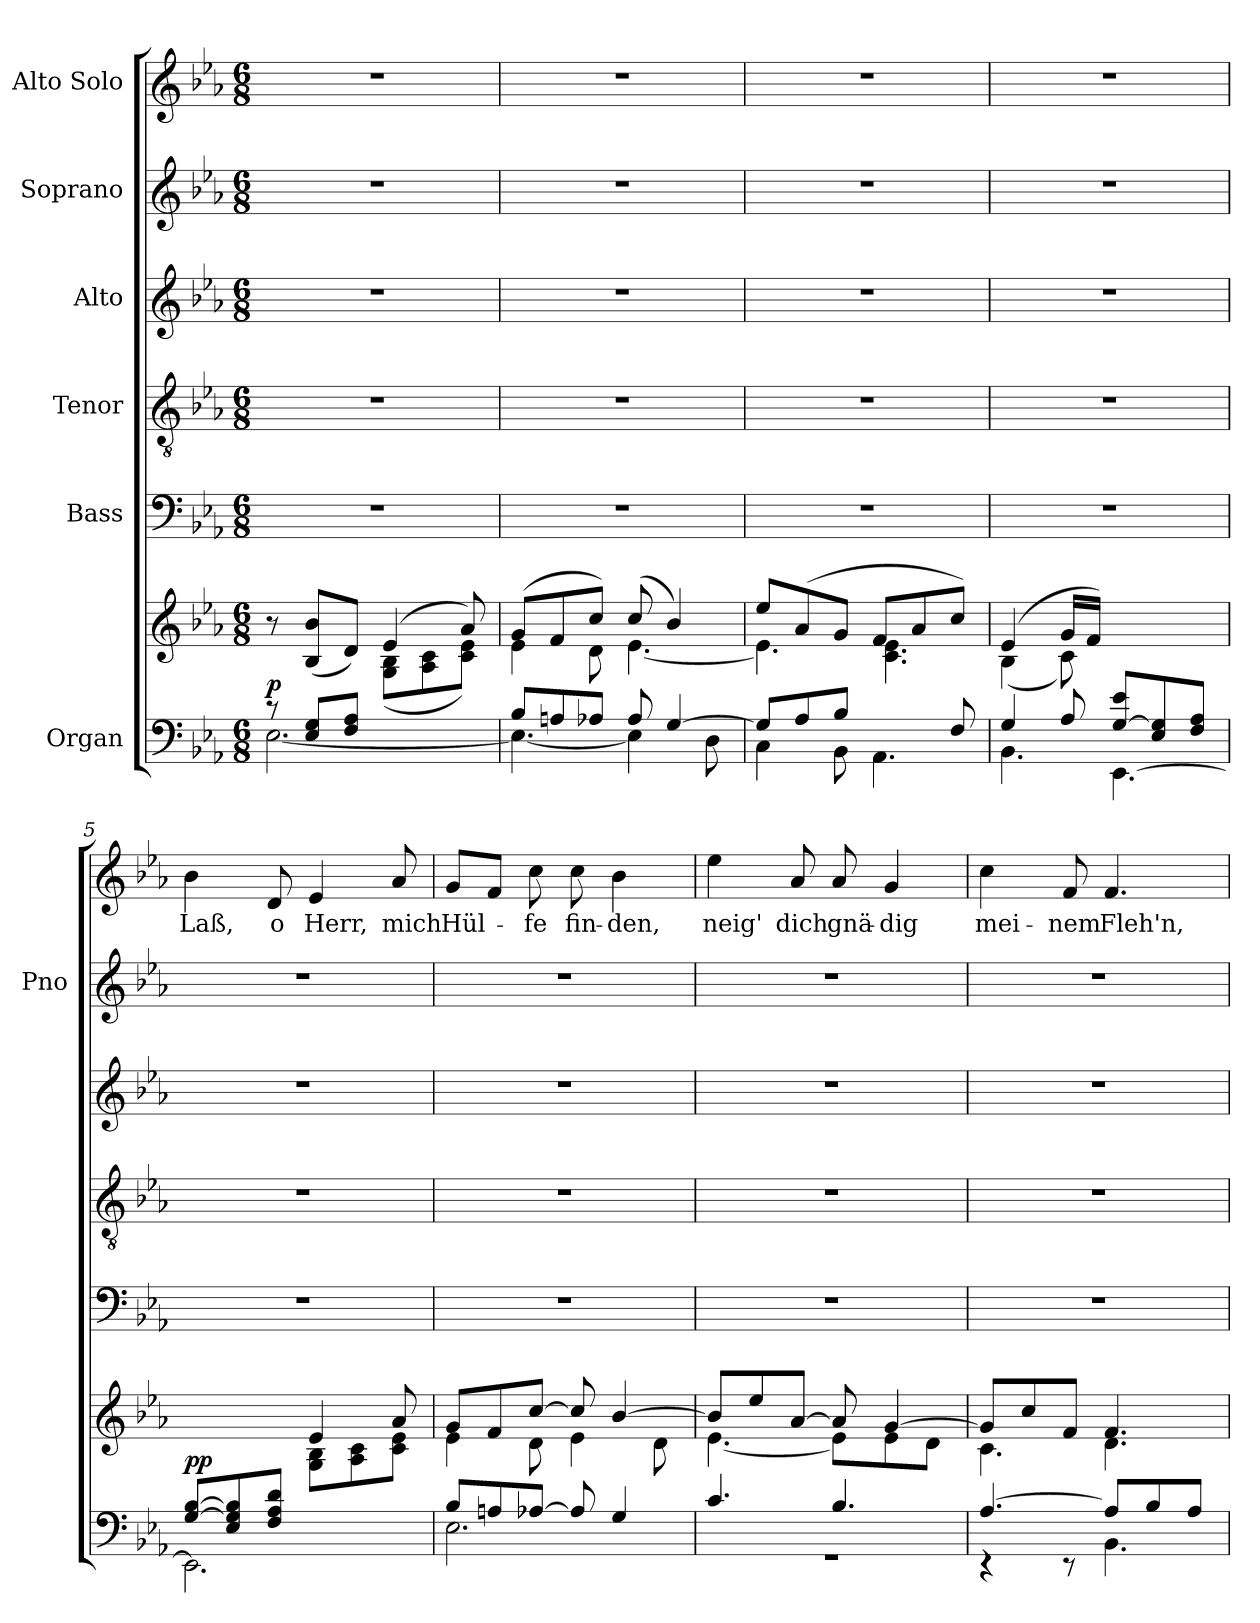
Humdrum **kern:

**kern	**kern	**dynam	**kern	**kern	**kern	**kern	**kern	**text
*part6	*part6	*part6	*part5	*part4	*part3	*part2	*part1	*part1
*staff7	*staff6	*staff6/7	*staff5	*staff4	*staff3	*staff2	*staff1	*staff1
*I"Organ	*	*	*I"Bass	*I"Tenor	*I"Alto	*I"Soprano	*I"Alto Solo	*
*	*	*	*	*	*	*I'Pno	*	*
*clefF4	*clefG2	*	*clefF4	*clefGv2	*clefG2	*clefG2	*clefG2	*
*k[b-e-a-]	*k[b-e-a-]	*	*k[b-e-a-]	*k[b-e-a-]	*k[b-e-a-]	*k[b-e-a-]	*k[b-e-a-]	*
*E-:	*E-:	*	*E-:	*E-:	*E-:	*E-:	*E-:	*
*M6/8	*M6/8	*	*M6/8	*M6/8	*M6/8	*M6/8	*M6/8	*
=1	=1	=1	=1	=1	=1	=1	=1	=1
*^	*^	*	*	*	*	*	*	*
!	!	!	!	!LO:DY:a=2	!	!	!	!	!LO:N:vis=1	!
8rc	[<2.E-\	8r	4.ryy	p	2.r	2.r	2.r	2.r	2.r	.
8E-/ 8G/L	.	(8B-/ 8b-/L	.	.	.	.	.	.	.	.
8F/ 8A-/J	.	8d/J)	.	.	.	.	.	.	.	.
4.ryy	.	(>4e-/	(8G\ 8B-\L	.	.	.	.	.	.	.
.	.	.	8A-\ 8c\	.	.	.	.	.	.	.
.	.	8a-/)	8c\ 8e-\J)	.	.	.	.	.	.	.
=2	=2	=2	=2	=2	=2	=2	=2	=2	=2	=2
8B-/L	4.E-\_	(8g/L	4e-\	.	2.r	2.r	2.r	2.r	2.r	.
8An/	.	8f/	.	.	.	.	.	.	.	.
8A-X/J	.	8cc/J)	8d\	.	.	.	.	.	.	.
8A-/	4E-\]	(8cc/	[<4.e-\	.	.	.	.	.	.	.
[>4G/	.	4b-/)	.	.	.	.	.	.	.	.
.	8D\	.	.	.	.	.	.	.	.	.
=3	=3	=3	=3	=3	=3	=3	=3	=3	=3	=3
8G/L]	4C\	8ee-/L	4.e-\]	.	2.r	2.r	2.r	2.r	2.r	.
8A-/	.	(8a-/	.	.	.	.	.	.	.	.
8B-/J	8BB-\	8g/J	.	.	.	.	.	.	.	.
8ryy	4.AA-\	8f/L	4.c\ 4.e-\	.	.	.	.	.	.	.
8ryy	.	8a-/	.	.	.	.	.	.	.	.
8F/	.	8cc/J)	.	.	.	.	.	.	.	.
=4	=4	=4	=4	=4	=4	=4	=4	=4	=4	=4
*	*^	*	*	*	*	*	*	*	*	*
4.ryy	4G/	4.BB-\	(4e-/	(4B-\	.	2.r	2.r	2.r	2.r	2.r	.
.	8A-/	.	16g/LL	8c\)	.	.	.	.	.	.	.
.	.	.	16f/JJ)	.	.	.	.	.	.	.	.
[>8G/ 8e-/L	4.ryy	[<4.EE-\	4.ryy	4.ryy	.	.	.	.	.	.	.
8E-/ 8G/]	.	.	.	.	.	.	.	.	.	.	.
8F/ 8A-/J	.	.	.	.	.	.	.	.	.	.	.
*	*v	*v	*	*	*	*	*	*	*	*	*
!!LO:LB:g=z
=5	=5	=5	=5	=5	=5	=5	=5	=5	=5	=5
!	!	!	!	!LO:DY:a=2	!	!	!	!	!	!
[>8G/ [>8B-/L	2.EE-\]	4.ryy	4ryy	pp	2.r	2.r	2.r	2.r	4b-\	Laß,
8E-/ 8G/] 8B-/]	.	.	.	.	.	.	.	.	.	.
8F/ 8A-/ 8d/J	.	.	8ryy	.	.	.	.	.	8d/	o
4.ryy	.	4e-/	8G\ 8B-\L	.	.	.	.	.	4e-/	Herr,
.	.	.	8A-\ 8c\	.	.	.	.	.	.	.
.	.	8a-/	8c\ 8e-\J	.	.	.	.	.	8a-/	mich
=6	=6	=6	=6	=6	=6	=6	=6	=6	=6	=6
8B-/L	2.E-\	8g/L	4e-\	.	2.r	2.r	2.r	2.r	8g/L	Hül-
8An/	.	8f/	.	.	.	.	.	.	8f/J	.
[>8A-X/J	.	[>8cc/J	8d\	.	.	.	.	.	8cc\	-fe
8A-/]	.	8cc/]	4e-\	.	.	.	.	.	8cc\	fin-
4G/	.	[>4b-/	.	.	.	.	.	.	4b-\	-den,
.	.	.	8d\	.	.	.	.	.	.	.
=7	=7	=7	=7	=7	=7	=7	=7	=7	=7	=7
!	!LO:N:vis=1	!	!	!	!	!	!	!	!	!
4.c/	2.rGG	8b-/L]	[<4.e-\	.	2.r	2.r	2.r	2.r	4ee-\	neig'
.	.	8ee-/	.	.	.	.	.	.	.	.
.	.	[>8a-/J	.	.	.	.	.	.	8a-/	dich
4.B-/	.	8a-/]	8e-\L]	.	.	.	.	.	8a-/	gnä-
.	.	[>4g/	8e-\	.	.	.	.	.	4g/	-dig
.	.	.	8d\J	.	.	.	.	.	.	.
=8	=8	=8	=8	=8	=8	=8	=8	=8	=8	=8
[>4.A-/	4rEE	8g/L]	4.c\	.	2.r	2.r	2.r	2.r	4cc\	mei-
.	.	8cc/	.	.	.	.	.	.	.	.
.	8rEE	8f/J	.	.	.	.	.	.	8f/	-nem
8A-/L]	4.BB-\	4.f/	4.d\	.	.	.	.	.	4.f/	Fleh'n,
8B-/	.	.	.	.	.	.	.	.	.	.
8A-/J	.	.	.	.	.	.	.	.	.	.
*v	*v	*	*	*	*	*	*	*	*	*
*	*v	*v	*	*	*	*	*	*	*
=	=	=	=	=	=	=	=	=
*-	*-	*-	*-	*-	*-	*-	*-	*-
